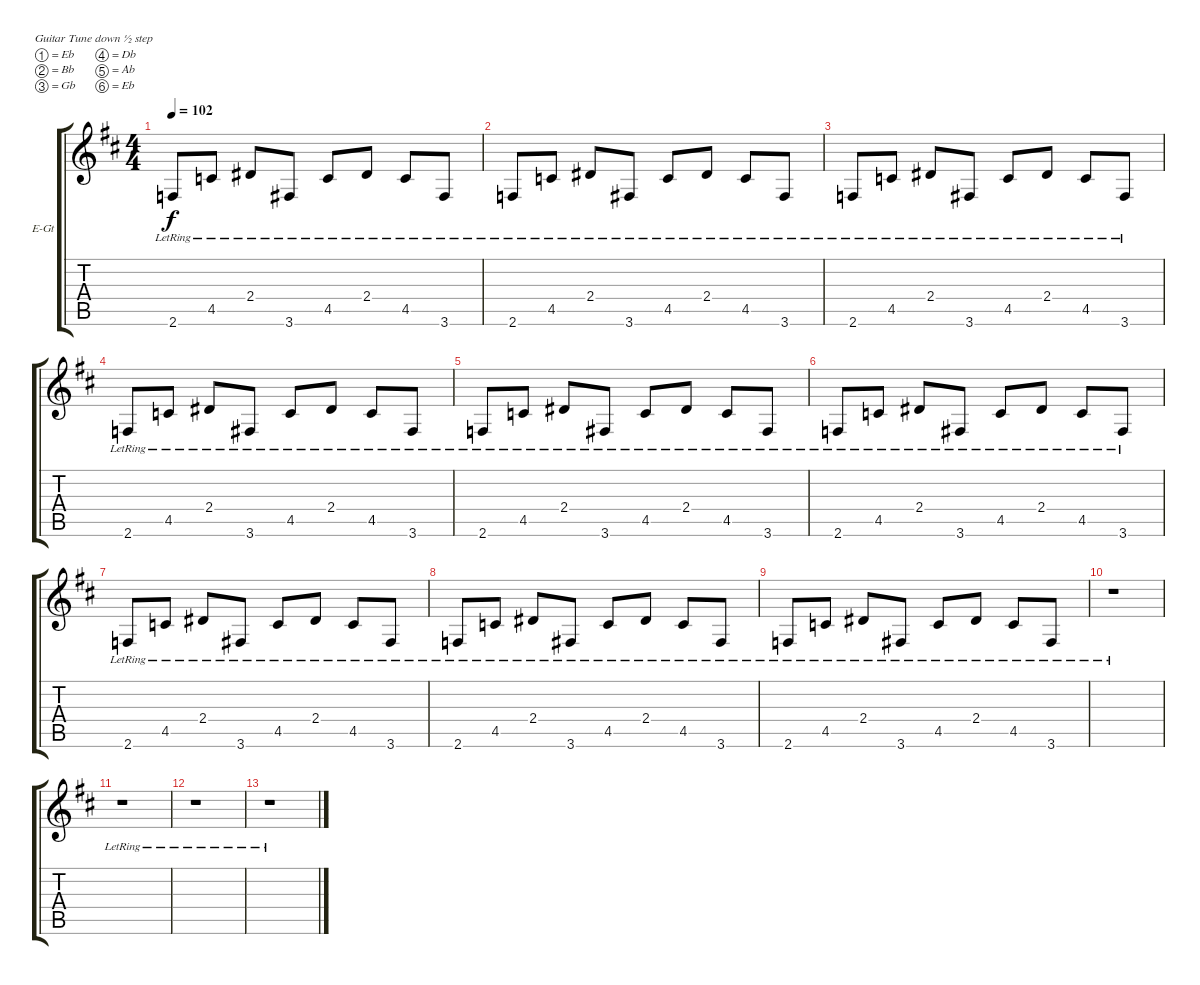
\bracketExtendMode groupsimilarinstruments
\firstSystemTrackNameOrientation horizontal
\otherSystemsTrackNameOrientation horizontal
\track ("Clean w'chorus" "E-Gt") {instrument electricguitarclean}
\staff {score tabs}
\tuning (Eb4 Bb3 Gb3 Db3 Ab2 Eb2)
\ts (4 4)
\tempo 102
\clef g2
\ks d
2.6{lr}.8{dy f} 4.5{lr}.8 2.4{lr}.8 3.6{lr}.8 4.5{lr}.8 2.4{lr}.8 4.5{lr}.8 3.6{lr}.8 |
2.6{lr}.8 4.5{lr}.8 2.4{lr}.8 3.6{lr}.8 4.5{lr}.8 2.4{lr}.8 4.5{lr}.8 3.6{lr}.8 |
2.6{lr}.8 4.5{lr}.8 2.4{lr}.8 3.6{lr}.8 4.5{lr}.8 2.4{lr}.8 4.5{lr}.8 3.6{lr}.8 |
2.6{lr}.8 4.5{lr}.8 2.4{lr}.8 3.6{lr}.8 4.5{lr}.8 2.4{lr}.8 4.5{lr}.8 3.6{lr}.8 |
2.6{lr}.8 4.5{lr}.8 2.4{lr}.8 3.6{lr}.8 4.5{lr}.8 2.4{lr}.8 4.5{lr}.8 3.6{lr}.8 |
2.6{lr}.8 4.5{lr}.8 2.4{lr}.8 3.6{lr}.8 4.5{lr}.8 2.4{lr}.8 4.5{lr}.8 3.6{lr}.8 |
2.6{lr}.8 4.5{lr}.8 2.4{lr}.8 3.6{lr}.8 4.5{lr}.8 2.4{lr}.8 4.5{lr}.8 3.6{lr}.8 |
2.6{lr}.8 4.5{lr}.8 2.4{lr}.8 3.6{lr}.8 4.5{lr}.8 2.4{lr}.8 4.5{lr}.8 3.6{lr}.8 |
2.6{lr}.8 4.5{lr}.8 2.4{lr}.8 3.6{lr}.8 4.5{lr}.8 2.4{lr}.8 4.5{lr}.8 3.6{lr}.8 |
r.1 |
r.1 |
r.1 |
r.1
